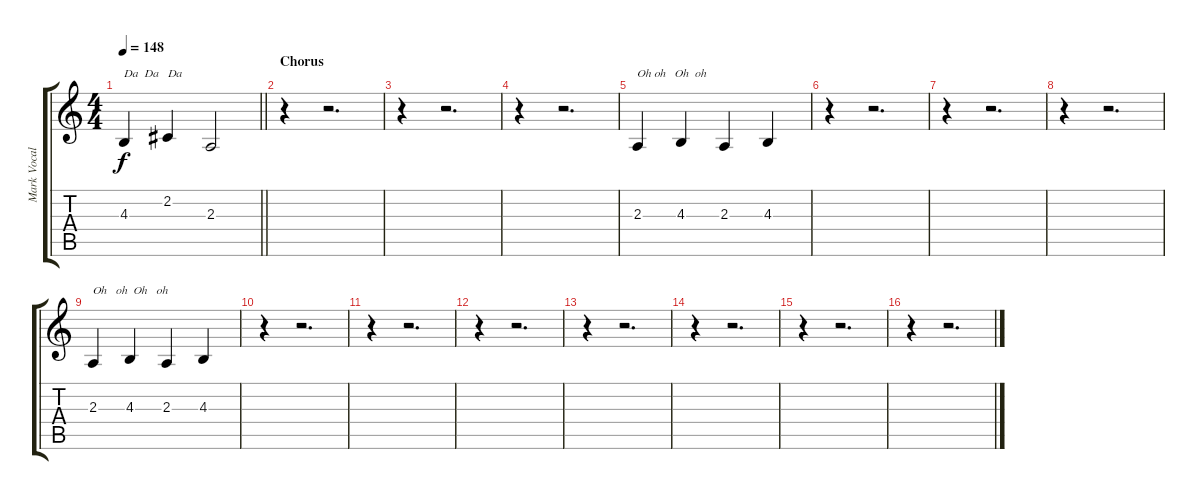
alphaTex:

\track ("Mark Vocals" "Mark Vocal") {instrument bassoon}
\staff {score tabs}
\tuning (E4 B3 G3 D3 A2 E2) {hide}
\ts (4 4)
\tempo 148
\clef g2
\barLineRight lightlight
\ks c
4.3.4{txt "Da  Da   Da" dy f} 2.2.4 2.3.2 |
\section ("" "Chorus")
r.4 r.2{d} |
r.4 r.2{d} |
r.4 r.2{d} |
2.3.4{txt "Oh oh   Oh  oh"} 4.3.4 2.3.4 4.3.4 |
r.4 r.2{d} |
r.4 r.2{d} |
r.4 r.2{d} |
2.3.4{txt "Oh   oh  Oh   oh"} 4.3.4 2.3.4 4.3.4 |
r.4 r.2{d} |
r.4 r.2{d} |
r.4 r.2{d} |
r.4 r.2{d} |
r.4 r.2{d} |
r.4 r.2{d} |
r.4 r.2{d}
